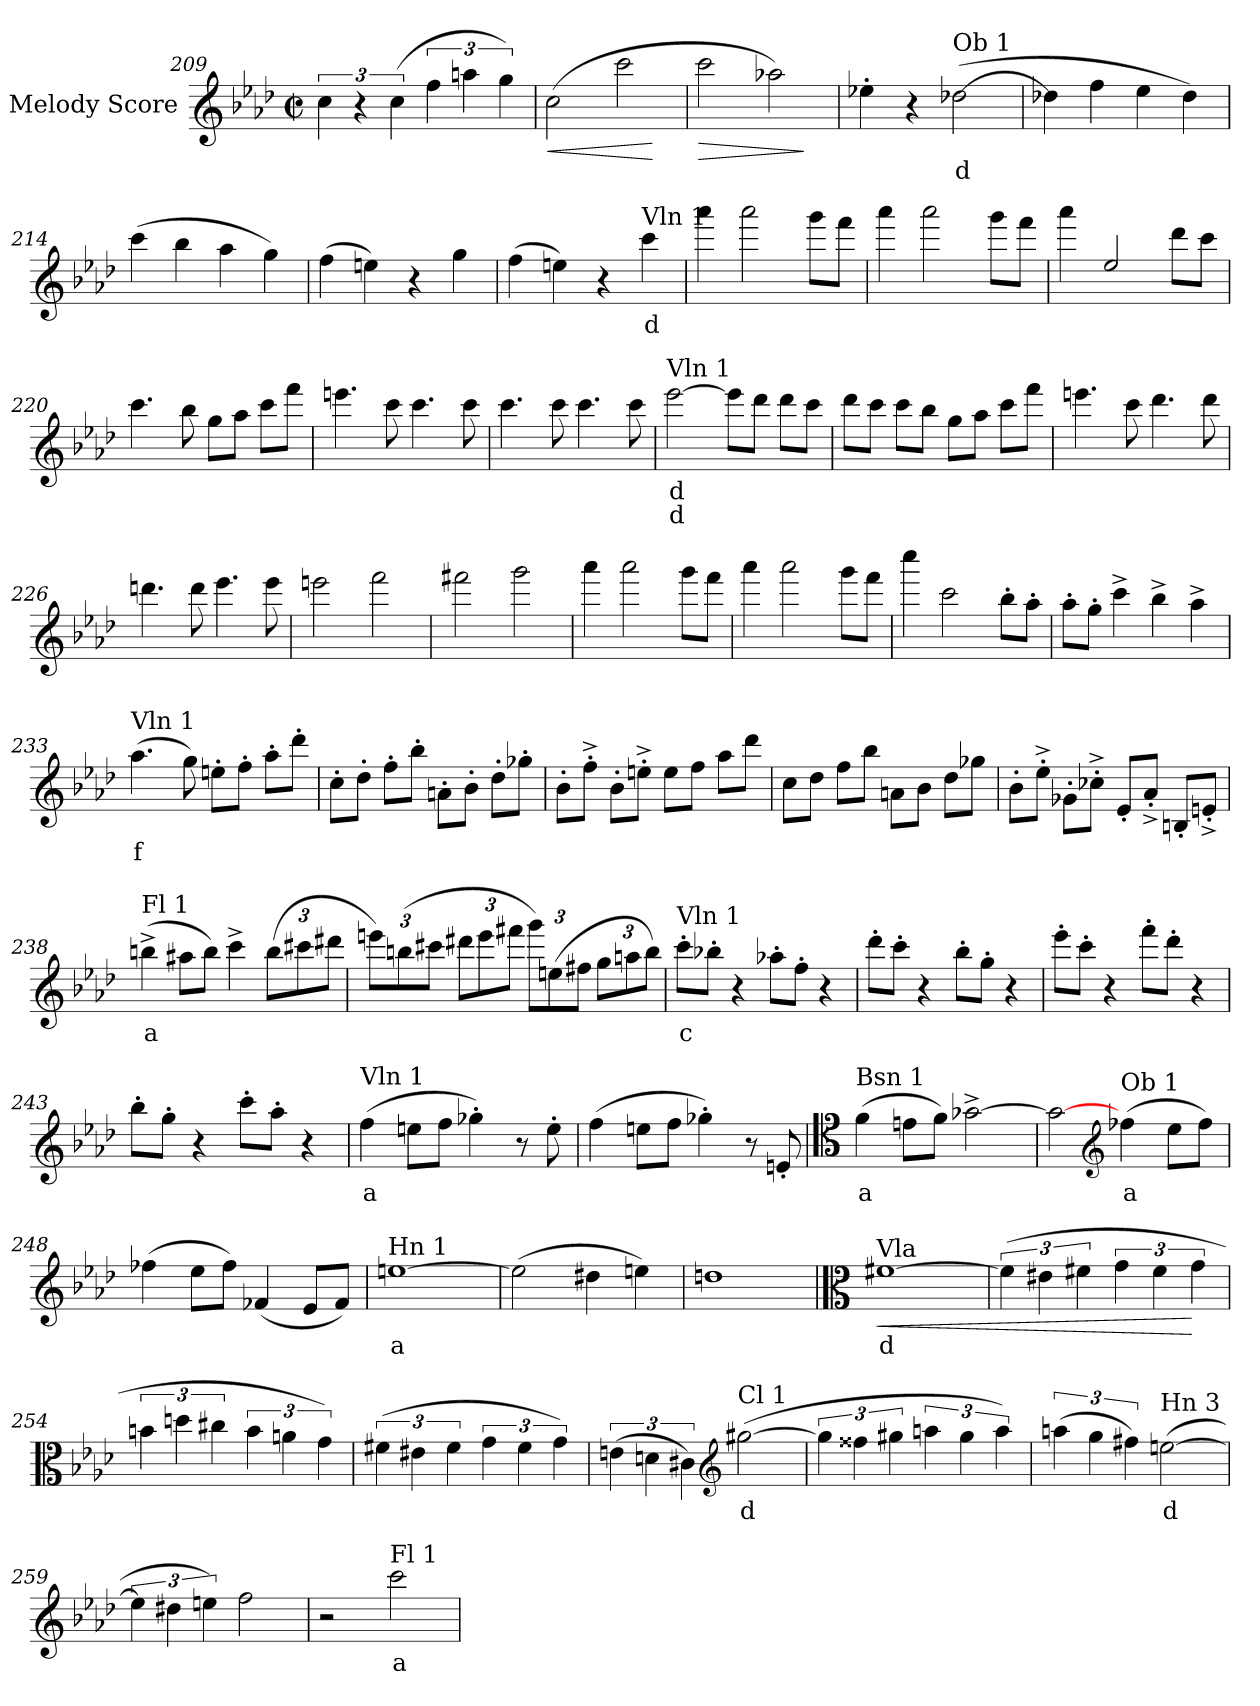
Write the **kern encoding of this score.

**kern	**text	**text	**dynam
*part1	*part1	*part1	*part1
*staff1	*staff1	*staff1	*staff1
*I"Melody Score	*	*	*
*clefG2	*	*	*
*k[b-e-a-d-]	*	*	*
*M4/4	*	*	*
*met(c|)	*	*	*
=209	=209	=209	=209
6cc\	.	.	.
6r	.	.	.
(6cc\	.	.	.
6ff\	.	.	.
6aan\	.	.	.
6gg\)	.	.	.
=210	=210	=210	=210
!	!	!	!LO:HP:b
(2cc\	.	.	<
2ccc\	.	.	.
.	.	.	[
=211	=211	=211	=211
!	!	!	!LO:HP:b
2ccc\	.	.	>
2aa-X\)	.	.	.
.	.	.	]
=212	=212	=212	=212
4ee-X'\	.	.	.
4r	.	.	.
!LO:TX:a:t=Ob 1	!	!	!
!	!LO:LY:b:color=#FF0000	!	!
([2dd-X\	d	.	.
=213	=213	=213	=213
4dd-X\]	.	.	.
4ff\	.	.	.
4ee-\	.	.	.
4dd-\)	.	.	.
=214	=214	=214	=214
(4ccc\	.	.	.
4bb-\	.	.	.
4aa-\	.	.	.
4gg\)	.	.	.
=215	=215	=215	=215
(4ff\	.	.	.
4een\)	.	.	.
4r	.	.	.
4gg\	.	.	.
=216	=216	=216	=216
(4ff\	.	.	.
4een\)	.	.	.
4r	.	.	.
!LO:TX:a:t=Vln 1	!	!	!
!	!LO:LY:color=#FF0000	!	!
4ccc\	d	.	.
=217	=217	=217	=217
4aaa-\	.	.	.
2aaa-\	.	.	.
8ggg\L	.	.	.
8fff\J	.	.	.
=218	=218	=218	=218
4aaa-\	.	.	.
2aaa-\	.	.	.
8ggg\L	.	.	.
8fff\J	.	.	.
=219	=219	=219	=219
4aaa-\	.	.	.
2ee-/	.	.	.
8ddd-\L	.	.	.
8ccc\J	.	.	.
=220	=220	=220	=220
4.ccc\	.	.	.
8bb-\	.	.	.
8gg\L	.	.	.
8aa-\J	.	.	.
8ccc\L	.	.	.
8fff\J	.	.	.
=221	=221	=221	=221
4.eeen\	.	.	.
8ccc\	.	.	.
4.ccc\	.	.	.
8ccc\	.	.	.
=222	=222	=222	=222
4.ccc\	.	.	.
8ccc\	.	.	.
4.ccc\	.	.	.
8ccc\	.	.	.
=223	=223	=223	=223
!LO:TX:a:t=Vln 1	!	!	!
!	!LO:LY:color=#FF0000	!LO:LY:color=#FF0000	!
[2eee-\	d	d	.
8eee-\L]	.	.	.
8ddd-\J	.	.	.
8ddd-\L	.	.	.
8ccc\J	.	.	.
=224	=224	=224	=224
8ddd-\L	.	.	.
8ccc\J	.	.	.
8ccc\L	.	.	.
8bb-\J	.	.	.
8gg\L	.	.	.
8aa-\J	.	.	.
8ccc\L	.	.	.
8fff\J	.	.	.
=225	=225	=225	=225
4.eeen\	.	.	.
8ccc\	.	.	.
4.ddd-\	.	.	.
8ddd-\	.	.	.
=226	=226	=226	=226
4.dddn\	.	.	.
8ddd\	.	.	.
4.eee-\	.	.	.
8eee-\	.	.	.
=227	=227	=227	=227
2eeen\	.	.	.
2fff\	.	.	.
=228	=228	=228	=228
2fff#X\	.	.	.
2ggg\	.	.	.
=229	=229	=229	=229
4aaa-\	.	.	.
2aaa-\	.	.	.
8ggg\L	.	.	.
8fff\J	.	.	.
=230	=230	=230	=230
4aaa-\	.	.	.
2aaa-\	.	.	.
8ggg\L	.	.	.
8fff\J	.	.	.
=231	=231	=231	=231
4cccc\	.	.	.
2ccc\	.	.	.
8bb-'\L	.	.	.
8aa-'\J	.	.	.
=232	=232	=232	=232
8aa-'\L	.	.	.
8gg'\J	.	.	.
4ccc^\	.	.	.
4bb-^\	.	.	.
4aa-^\	.	.	.
=233	=233	=233	=233
!LO:TX:a:t=Vln 1	!	!	!
!	!LO:LY:b:color=#FF0000	!	!
(4.aa-\	f	.	.
8gg\)	.	.	.
8een'\L	.	.	.
8ff'\J	.	.	.
8aa-'\L	.	.	.
8ddd-'\J	.	.	.
=234	=234	=234	=234
8cc'\L	.	.	.
8dd-'\J	.	.	.
8ff'\L	.	.	.
8bb-'\J	.	.	.
8an'\L	.	.	.
8b-'\J	.	.	.
8dd-'\L	.	.	.
8gg-X'\J	.	.	.
=235	=235	=235	=235
8b-'\L	.	.	.
8ff'^\J	.	.	.
8b-'\L	.	.	.
8een'^\J	.	.	.
8ee\L	.	.	.
8ff\J	.	.	.
8aa-\L	.	.	.
8ddd-\J	.	.	.
=236	=236	=236	=236
8cc\L	.	.	.
8dd-\J	.	.	.
8ff\L	.	.	.
8bb-\J	.	.	.
8an\L	.	.	.
8b-\J	.	.	.
8dd-\L	.	.	.
8gg-X\J	.	.	.
=237	=237	=237	=237
8b-'\L	.	.	.
8ee-'^\J	.	.	.
8g-X'\L	.	.	.
8cc-X'^\J	.	.	.
8e-'/L	.	.	.
8a-'^/J	.	.	.
8Bn'/L	.	.	.
8en'^/J	.	.	.
=238	=238	=238	=238
!LO:TX:a:t=Fl 1	!	!	!
!	!LO:LY:b:color=#FF0000	!	!
(4bbn^\	a	.	.
8aa#X\L	.	.	.
8bb\J)	.	.	.
4ccc^\	.	.	.
*Xbrackettup	*	*	*
(12bb\L	.	.	.
12ccc#X\	.	.	.
12ddd#X\J	.	.	.
=239	=239	=239	=239
12eeen\L)	.	.	.
(12bbn\	.	.	.
12ccc#X\J	.	.	.
12ddd#X\L	.	.	.
12eee\	.	.	.
12fff#X\J	.	.	.
*brackettup	*	*	*
12ggg\L)	.	.	.
(12een\	.	.	.
12ff#X\J	.	.	.
*Xbrackettup	*	*	*
12gg\L	.	.	.
12aan\	.	.	.
12bb\J)	.	.	.
=240	=240	=240	=240
!LO:TX:a:t=Vln 1	!	!	!
!	!LO:LY:b:color=#FF0000	!	!
8ccc'\L	c	.	.
8bb-X'\J	.	.	.
4r	.	.	.
8aa-X'\L	.	.	.
8ff'\J	.	.	.
4r	.	.	.
=241	=241	=241	=241
8ddd-'\L	.	.	.
8ccc'\J	.	.	.
4r	.	.	.
8bb-'\L	.	.	.
8gg'\J	.	.	.
4r	.	.	.
=242	=242	=242	=242
8eee-'\L	.	.	.
8ccc'\J	.	.	.
4r	.	.	.
8fff'\L	.	.	.
8ddd-'\J	.	.	.
4r	.	.	.
=243	=243	=243	=243
8bb-'\L	.	.	.
8gg'\J	.	.	.
4r	.	.	.
8ccc'\L	.	.	.
8aa-'\J	.	.	.
4r	.	.	.
=244	=244	=244	=244
!LO:TX:a:t=Vln 1	!	!	!
!	!LO:LY:b:color=#FF0000	!	!
(4ff\	a	.	.
8een\L	.	.	.
8ff\J	.	.	.
4gg-X'\)	.	.	.
8r	.	.	.
8ee'\	.	.	.
=245	=245	=245	=245
(4ff\	.	.	.
8een\L	.	.	.
8ff\J	.	.	.
4gg-X'\)	.	.	.
8r	.	.	.
8en'/	.	.	.
=246	=246	=246	=246
*clefC4	*	*	*
!LO:TX:a:t=Bsn 1	!	!	!
!	!LO:LY:b:color=#FF0000	!	!
(4f\	a	.	.
8en\L	.	.	.
8f\J)	.	.	.
[2g-X^\	.	.	.
=247	=247	=247	=247
2g-_	.	.	.
*clefG2	*	*	*
!LO:TX:a:t=Ob 1	!	!	!
!	!LO:LY:b:color=#FF0000	!	!
(4ff-X\	a	.	.
8ee-\L	.	.	.
8ff-\J)	.	.	.
=248	=248	=248	=248
(4ff-X\	.	.	.
8ee-\L	.	.	.
8ff-\J)	.	.	.
(4f-X/	.	.	.
8e-/L	.	.	.
8f-/J)	.	.	.
=249	=249	=249	=249
!LO:TX:a:t=Hn 1	!	!	!
!	!LO:LY:b:color=#FF0000	!	!
[1ee	a	.	.
=250	=250	=250	=250
(2ee\]	.	.	.
4dd#X\	.	.	.
4ee\)	.	.	.
=251	=251	=251	=251
1ddn	.	.	.
=252	=252	=252	=252
*clefC3	*	*	*
!LO:TX:a:t=Vla	!	!	!
!	!LO:LY:b:color=#FF0000	!	!LO:HP:b
[1f#X	d	.	<
=253	=253	=253	=253
*brackettup	*	*	*
(6f#\]	.	.	.
6e#X\	.	.	.
6f#X\	.	.	.
6g\	.	.	.
6f#\	.	.	.
6g\	.	.	[
=254	=254	=254	=254
6bn\	.	.	.
6ddn\	.	.	.
6cc#X\	.	.	.
6b\	.	.	.
6an\	.	.	.
6g\)	.	.	.
=255	=255	=255	=255
(6f#X\	.	.	.
6e#X\	.	.	.
6f#\	.	.	.
6g\	.	.	.
6f#\	.	.	.
6g\)	.	.	.
=256	=256	=256	=256
(6en\	.	.	.
6dn\	.	.	.
6c#X\)	.	.	.
*clefG2	*	*	*
!LO:TX:a:t=Cl 1	!	!	!
!	!LO:LY:b:color=#FF0000	!	!
([2gg#X\	d	.	.
=257	=257	=257	=257
6gg#\]	.	.	.
6ff##X\	.	.	.
6gg#X\	.	.	.
6aan\	.	.	.
6gg#\	.	.	.
6aa\)	.	.	.
=258	=258	=258	=258
(6aan\	.	.	.
6gg\	.	.	.
6ff#X\)	.	.	.
!LO:TX:a:t=Hn 3	!	!	!
!	!LO:LY:b:color=#FF0000	!	!
([2ee\	d	.	.
=259	=259	=259	=259
6ee\]	.	.	.
6dd#X\	.	.	.
6ee\)	.	.	.
2ff\	.	.	.
=260	=260	=260	=260
2r	.	.	.
!LO:TX:a:t=Fl 1	!	!	!
!	!LO:LY:b:color=#FF0000	!	!
2ccc\	a	.	.
=	=	=	=
*-	*-	*-	*-
